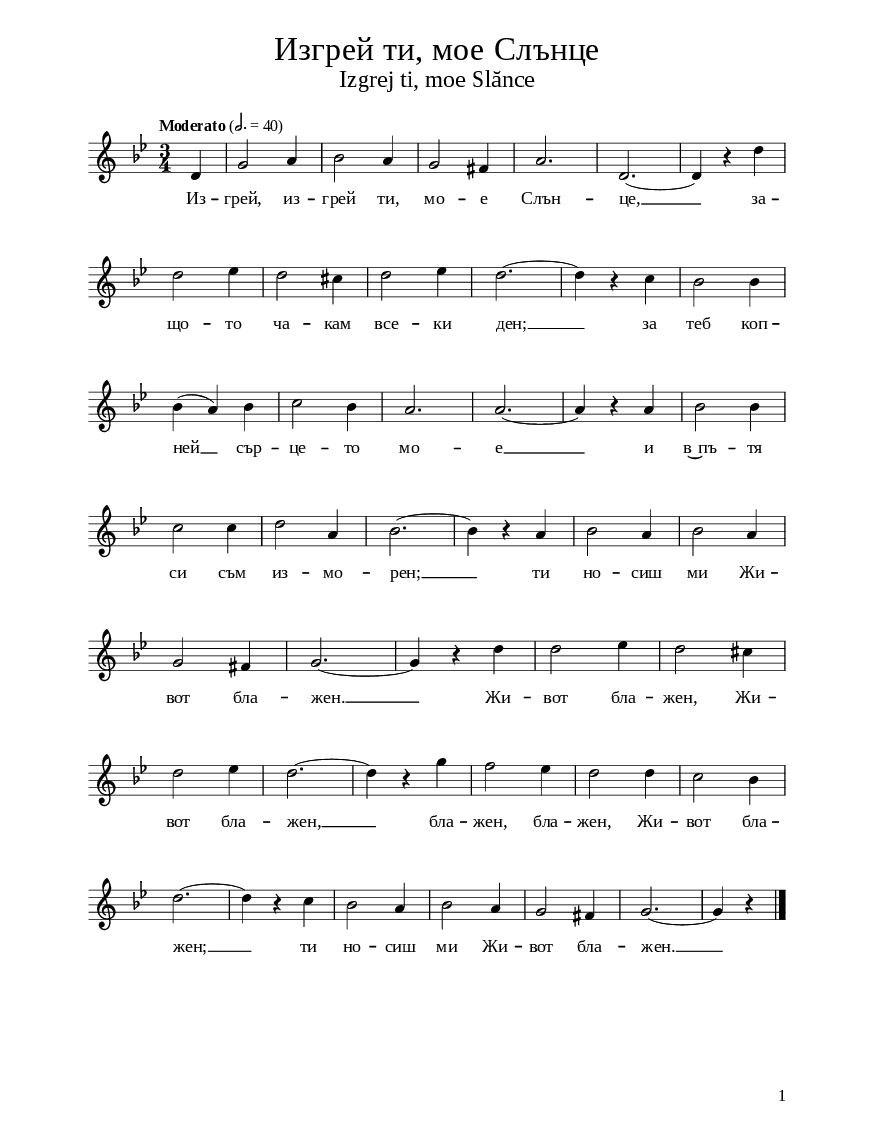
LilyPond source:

\version "2.24.2"

% include paper part and global functions
\include "include/globals.ily"

\bookpart {

  \label #'ref030
  \tocItem \markup "Изгрей ти, мое Слънце – Izgrej ti, moe Slănce"
  \include "include/bookpart-paper.ily"
  \score {
    \include "include/score-layout.ily"

    \new Voice \absolute {
      \clef treble
      \key g \minor
      \time 3/4
      \tempoFunc "Moderato" 2. "40"
      \autoBeamOff
      \partial 4

      d'4 | g'2 a'4 | bes'2 a'4 | g'2 fis'4 | a'2. | d'2. ~ | d'4 r d'' \break
      d''2 es''4 | d''2 cis''4 | d''2 es''4 | d''2. ~ | d''4 r c'' | bes'2 bes'4 \break |
      bes'4 ( a' ) bes' | c''2 bes'4 | a'2. | a'2. ~ | a'4 r a' |  bes'2 bes'4 \break |
      c''2 c''4 | d''2 a'4 |  bes'2. ~ |  bes'4 r a' |  bes'2 a'4 |  bes'2 a'4 \break |
      g'2 fis'4 | g'2. ~ | g'4 r d'' | d''2 es''4 | d''2 cis''4 \break |
      d''2 es''4 | d''2. ~ | d''4 r g'' | f''2 es''4 | d''2 d''4 | c''2 bes'4 \break |
      d''2.~ | d''4 r c'' | bes'2 a'4 | bes'2 a'4 | g'2 fis'4 | g'2.~ | g'4 r4 \bar "|."\break
    }



    \addlyrics {
      Из -- грей,
      из -- грей ти, мо -- е Слън -- це, __  за -- що --
      то ча -- кам все -- ки ден; __ за теб коп -- ней __ сър -- це -- то мо -- е __ и в~пъ -- тя си съм из
       -- мо -- рен; __  ти но -- сиш ми Жи -- вот бла --
      жен.  __ Жи -- вот бла -- жен, Жи -- вот бла -- жен, __ 
      бла -- жен, бла -- жен, Жи -- вот бла -- жен; __ ти
      но -- сиш ми Жи -- вот бла -- жен. __ }

        \header {
          title = \titleFunc "Изгрей ти, мое Слънце" "Izgrej ti, moe Slănce"
        }

        \midi{}

      } % score

      \pageBreak

      \markup \fontsize #bgCoupletFontSize {
        \hspace #2
        \override #`(baseline-skip . ,bgCoupletBaselineSkip)
        \column {
          \line {   2. Огрей небето и Земята,}

          \line {   "   "лазурни поднебесен шир,}

          \line {   "   "развесели ми днес душата}

          \line {   "   "с трептенията си безспир.}

          \line {   "   "О, дай ми тоз Живот и Мир!}
          \line { " " }

          \line { "   " \italic {Припев:} }

          \line {   "   "Живот и Мир, Живот и Мир,}

          \line {   "   "и Мир, и Мир, Живот и Мир,}

          \line {   "   "о, дай ми тоз Живот и Мир!}

          \line { " " }
          \line {   3. Единствено си ти, което}

          \line {   "   "изпълваш всичко със Любов}

          \line {   "   "и подновяваш всичко вехто;}

          \line {   "   "светът чрез теб ще бъде нов;}

          \line {   "   "ти вечно си света, Любов.}


          \line { " " }
          \line { "   " \italic {Припев:} }
          \line {   "   " Света Любов, света Любов,}

          \line {   "   "Любов, Любов, света Любов,}

          \line {   "   "ти вечно си света Любов.}
        }

        \hspace #5
        \override #`(baseline-skip . ,bgCoupletBaselineSkip)
         \column {
          \line {   2. Ogrej nebeto i Zemjata,}

          \line {   "   "lazurni podnebesen šir,}

          \line {   "   "razveseli mi dnes dušata}

          \line {   "   "s treptenijata si bezspir.}

          \line {   "   "O, daj mi toz Život i Mir!}
          \line { " " }

          \line { "   " \italic {Pripev:} }

          \line {   "   "Život i Mir, Život i Mir,}

          \line {   "   "i Mir, i Mir, Život i Mir,}

          \line {   "   "o, daj mi toz Život i Mir!}

          \line { " " }
          \line {   3. Edinstveno si ti, koeto}

          \line {   "   "izpălvaš vsičko săs Ljubov}

          \line {   "   "i podnovjavaš vsičko vehto;}

          \line {   "   "svetăt črez teb šte băde nov;}

          \line {   "   "ti večno si sveta, Ljubov.}


          \line { " " }
          \line { "   " \italic {Pripev:} }
          \line {   "   " Sveta Ljubov, sveta Ljubov,}

          \line {   "   "Ljubov, Ljubov, sveta Ljubov,}

          \line {   "   "ti večno si sveta Ljubov.}
        } %column
      } % markup

      \markup \empty-two


      % include foreign translation(s) of the song
      

    } % bookpart
